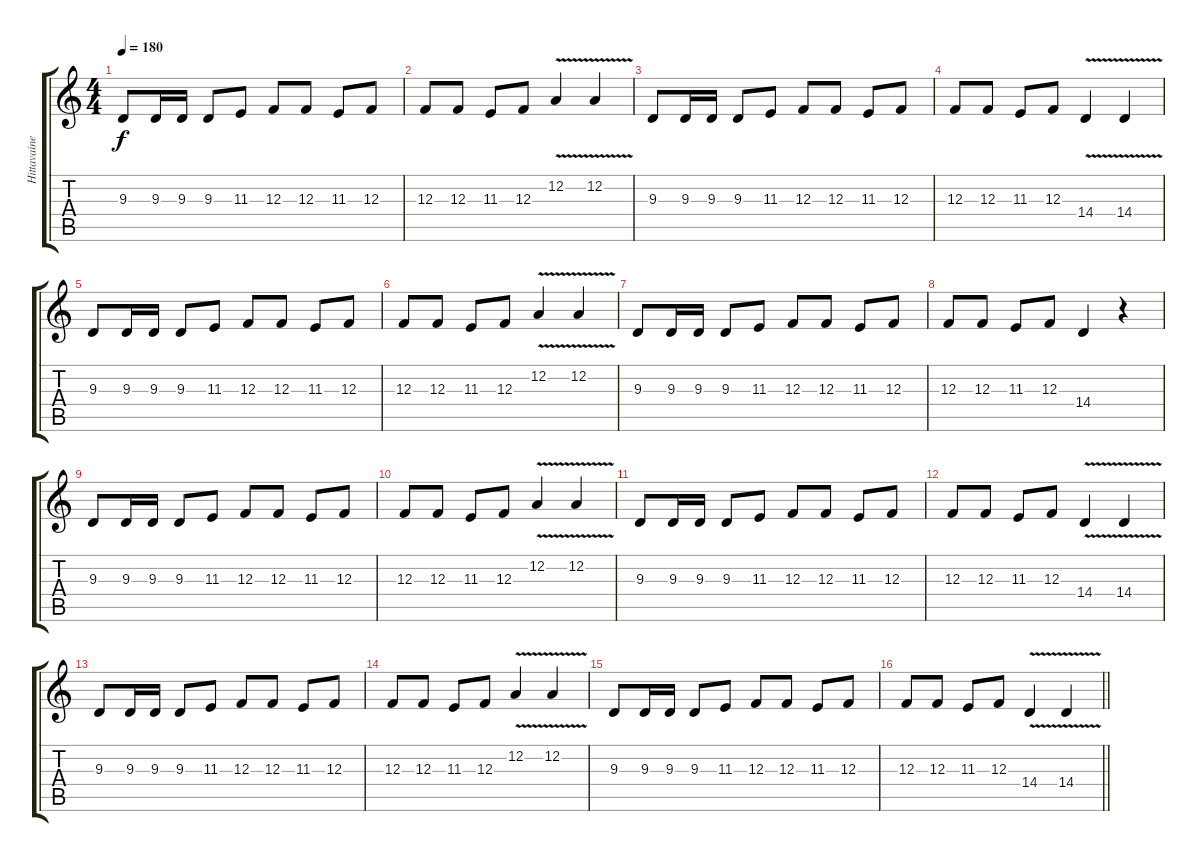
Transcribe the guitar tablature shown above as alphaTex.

\track ("Hittavainen" "Hittavaine") {instrument violin}
\staff {score tabs}
\tuning (D4 A3 F3 C3 G2 D2) {hide}
\ts (4 4)
\tempo 180
\clef g2
\ks c
9.3.8{dy f instrument violin} 9.3.16 9.3.16 9.3.8 11.3.8 12.3.8 12.3.8 11.3.8 12.3.8 |
12.3.8 12.3.8 11.3.8 12.3.8 12.2{v}.4 12.2{v}.4 |
9.3.8 9.3.16 9.3.16 9.3.8 11.3.8 12.3.8 12.3.8 11.3.8 12.3.8 |
12.3.8 12.3.8 11.3.8 12.3.8 14.4{v}.4 14.4{v}.4 |
9.3.8 9.3.16 9.3.16 9.3.8 11.3.8 12.3.8 12.3.8 11.3.8 12.3.8 |
12.3.8 12.3.8 11.3.8 12.3.8 12.2{v}.4 12.2{v}.4 |
9.3.8 9.3.16 9.3.16 9.3.8 11.3.8 12.3.8 12.3.8 11.3.8 12.3.8 |
12.3.8 12.3.8 11.3.8 12.3.8 14.4.4 r.4 |
\section ("" "")
9.3.8 9.3.16 9.3.16 9.3.8 11.3.8 12.3.8 12.3.8 11.3.8 12.3.8 |
12.3.8 12.3.8 11.3.8 12.3.8 12.2{v}.4 12.2{v}.4 |
9.3.8 9.3.16 9.3.16 9.3.8 11.3.8 12.3.8 12.3.8 11.3.8 12.3.8 |
12.3.8 12.3.8 11.3.8 12.3.8 14.4{v}.4 14.4{v}.4 |
9.3.8 9.3.16 9.3.16 9.3.8 11.3.8 12.3.8 12.3.8 11.3.8 12.3.8 |
12.3.8 12.3.8 11.3.8 12.3.8 12.2{v}.4 12.2{v}.4 |
9.3.8 9.3.16 9.3.16 9.3.8 11.3.8 12.3.8 12.3.8 11.3.8 12.3.8 |
\barLineRight lightlight
12.3.8 12.3.8 11.3.8 12.3.8 14.4{v}.4 14.4{v}.4
